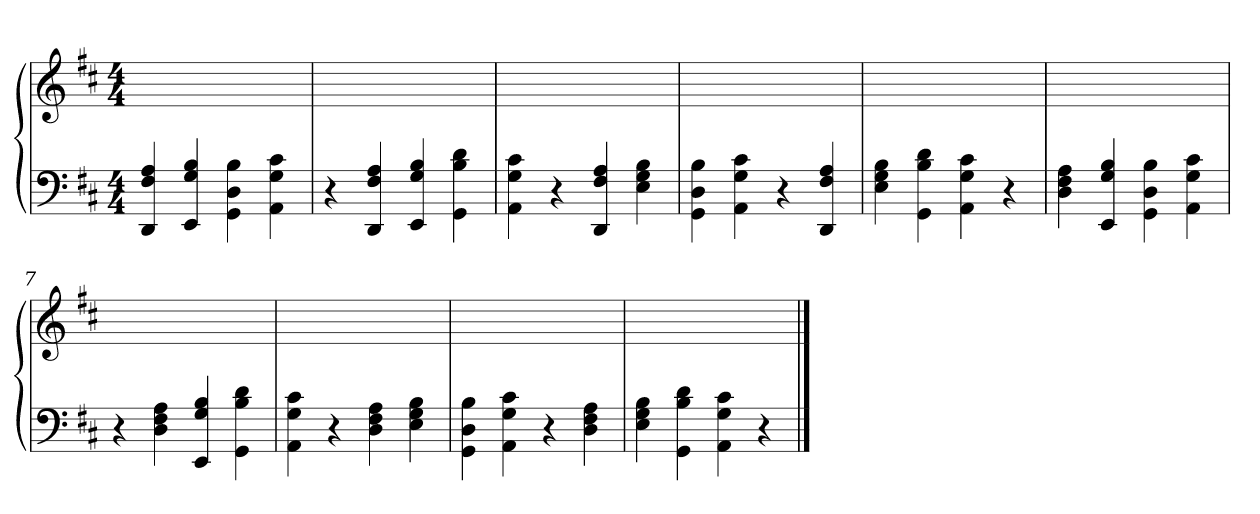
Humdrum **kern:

**kern	**kern
*part2	*part1
*staff2	*staff1
*clefF4	*clefG2
*k[f#c#]	*k[f#c#]
*D:	*D:
*M4/4	*M4/4
*MM60	*MM60
=1	=1
4DD 4F# 4A	1ryy
4EE 4G 4B	.
4GG 4D 4B	.
4AA 4G 4c#	.
=2	=2
4r	1ryy
4DD 4F# 4A	.
4EE 4G 4B	.
4GG 4B 4d	.
=3	=3
4AA 4G 4c#	1ryy
4r	.
4DD 4F# 4A	.
4E 4G 4B	.
=4	=4
4GG 4D 4B	1ryy
4AA 4G 4c#	.
4r	.
4DD 4F# 4A	.
=5	=5
4E 4G 4B	1ryy
4GG 4B 4d	.
4AA 4G 4c#	.
4r	.
=6	=6
4D 4F# 4A	1ryy
4EE 4G 4B	.
4GG 4D 4B	.
4AA 4G 4c#	.
=7	=7
4r	1ryy
4D 4F# 4A	.
4EE 4G 4B	.
4GG 4B 4d	.
=8	=8
4AA 4G 4c#	1ryy
4r	.
4D 4F# 4A	.
4E 4G 4B	.
=9	=9
4GG 4D 4B	1ryy
4AA 4G 4c#	.
4r	.
4D 4F# 4A	.
=10	=10
4E 4G 4B	1ryy
4GG 4B 4d	.
4AA 4G 4c#	.
4r	.
==	==
*-	*-
